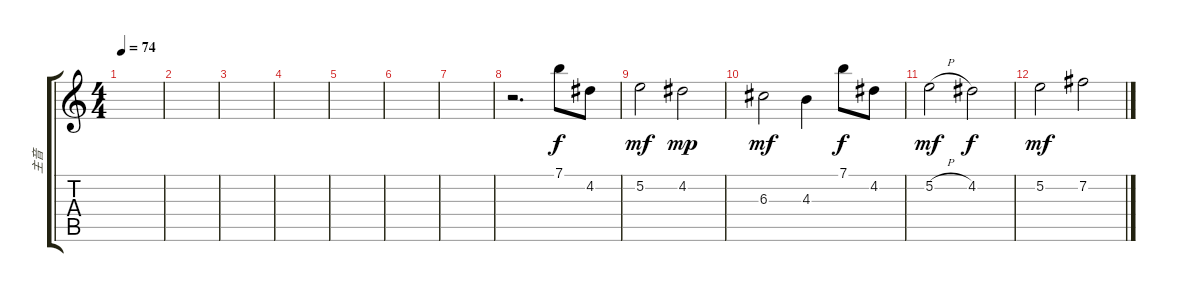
\track ("主音" "主音") {instrument distortionguitar}
\staff {score tabs}
\tuning (E4 B3 G3 D3 A2 E2) {hide}
\ts (4 4)
\tempo 74
\clef g2
\ks c
|
|
|
|
|
|
|
r.2{d} 7.1.8{dy f} 4.2.8 |
5.2.2{dy mf} 4.2.2{dy mp} |
6.3.2{dy mf} 4.3.4 7.1.8{dy f} 4.2.8 |
5.2{h}.2{dy mf} 4.2.2{dy f} |
5.2.2{dy mf} 7.2.2
